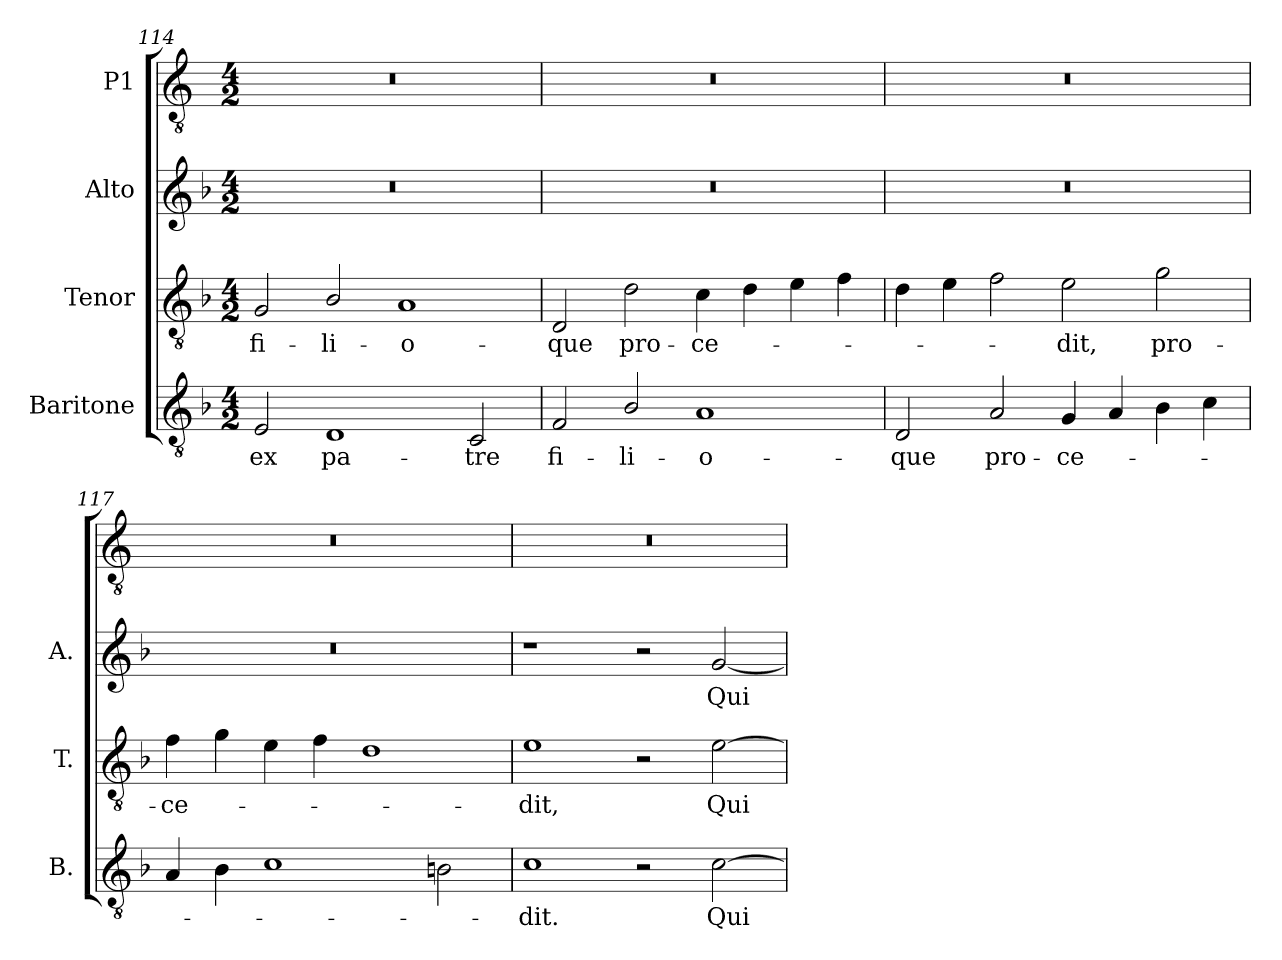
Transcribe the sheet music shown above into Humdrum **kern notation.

**kern	**text	**kern	**text	**kern	**text	**kern
*part4	*part4	*part3	*part3	*part2	*part2	*part1
*staff4	*staff4	*staff3	*staff3	*staff2	*staff2	*staff1
*I"Baritone	*	*I"Tenor	*	*I"Alto	*	*I"P1
*I'B.	*	*I'T.	*	*I'A.	*	*
*clefGv2	*	*clefGv2	*	*clefG2	*	*clefGv2
*ITrd7c12	*	*ITrd7c12	*	*	*	*ITrd7c12
*k[b-]	*	*k[b-]	*	*k[b-]	*	*k[]
*F:	*	*F:	*	*F:	*	*C:
*M4/2	*	*M4/2	*	*M4/2	*	*M4/2
=114	=114	=114	=114	=114	=114	=114
!	!LO:LY:b:color=#000000	!	!	!	!	!
!	!	!	!LO:LY:b:color=#000000	!LO:N:vis=1	!	!LO:N:vis=1
2EEi/	ex	2GGi/	fi-	0r	.	0r
!	!LO:LY:b:color=#000000	!	!	!	!	!
!	!	!	!LO:LY:b:color=#000000	!	!	!
1DDi	pa-	2BB-i/	-li-	.	.	.
!	!	!	!LO:LY:b:color=#000000	!	!	!
.	.	1AAi	-o-	.	.	.
!	!LO:LY:b:color=#000000	!	!	!	!	!
2CCi/	-tre	.	.	.	.	.
=115	=115	=115	=115	=115	=115	=115
!	!LO:LY:b:color=#000000	!	!	!	!	!
!	!	!	!LO:LY:b:color=#000000	!LO:N:vis=1	!	!LO:N:vis=1
2FFi/	fi-	2DDi/	-que	0r	.	0r
!	!LO:LY:b:color=#000000	!	!	!	!	!
!	!	!	!LO:LY:b:color=#000000	!	!	!
2BB-i/	-li-	2Di\	pro-	.	.	.
!	!LO:LY:b:color=#000000	!	!	!	!	!
!	!	!	!LO:LY:b:color=#000000	!	!	!
1AAi	-o-	4Ci\	-ce-	.	.	.
.	.	4Di\	.	.	.	.
.	.	4Ei\	.	.	.	.
.	.	4Fi\	.	.	.	.
=116	=116	=116	=116	=116	=116	=116
!	!LO:LY:b:color=#000000	!	!	!LO:N:vis=1	!	!LO:N:vis=1
2DDi/	-que	4Di\	.	0r	.	0r
.	.	4Ei\	.	.	.	.
!	!LO:LY:b:color=#000000	!	!	!	!	!
2AAi/	pro-	2Fi\	.	.	.	.
!	!LO:LY:b:color=#000000	!	!	!	!	!
!	!	!	!LO:LY:b:color=#000000	!	!	!
4GGi/	-ce-	2Ei\	-dit,	.	.	.
4AAi/	.	.	.	.	.	.
!	!	!	!LO:LY:b:color=#000000	!	!	!
4BB-i\	.	2Gi\	pro-	.	.	.
4Ci\	.	.	.	.	.	.
=117	=117	=117	=117	=117	=117	=117
!	!	!	!LO:LY:b:color=#000000	!LO:N:vis=1	!	!LO:N:vis=1
4AAi/	.	4Fi\	-ce-	0r	.	0r
4BB-i\	.	4Gi\	.	.	.	.
1Ci	.	4Ei\	.	.	.	.
.	.	4Fi\	.	.	.	.
.	.	1Di	.	.	.	.
2BBni\	.	.	.	.	.	.
!!LO:LB:g=z
=118	=118	=118	=118	=118	=118	=118
!	!LO:LY:b:color=#000000	!	!	!	!	!
!	!	!	!LO:LY:b:color=#000000	!	!	!LO:N:vis=1
1Ci	-dit.	1Ei	-dit,	1r	.	0r
2r	.	2r	.	2r	.	.
!	!LO:LY:b:color=#000000	!	!	!	!	!
!	!	!	!LO:LY:b:color=#000000	!	!	!
!	!	!	!	!	!LO:LY:b:color=#000000	!
[2Ci\	Qui	[2Ei\	Qui	[2gi/	Qui	.
=	=	=	=	=	=	=
*-	*-	*-	*-	*-	*-	*-
